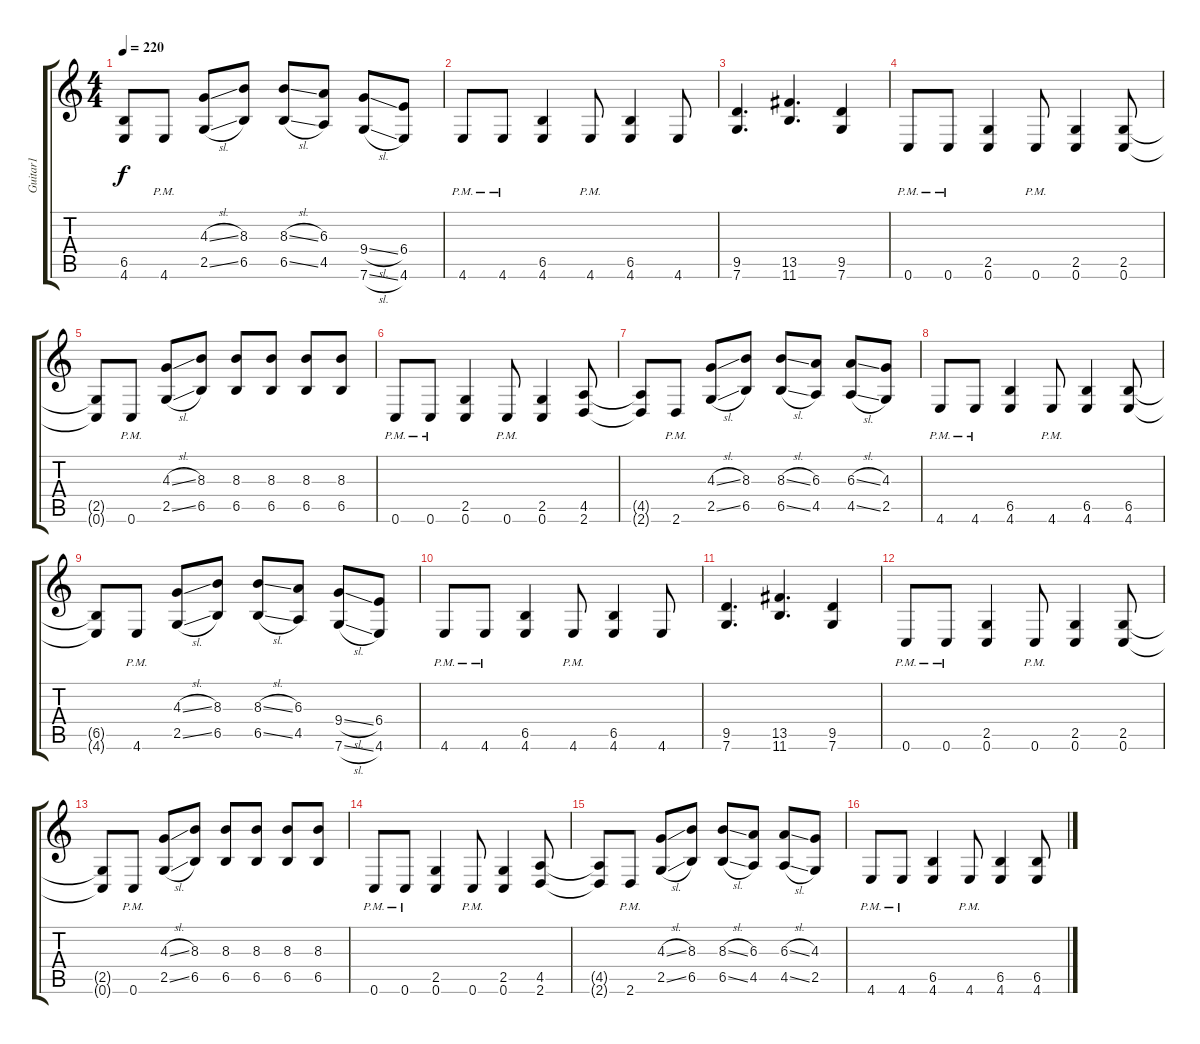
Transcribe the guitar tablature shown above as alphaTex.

\track ("Guitar1" "Guitar1") {instrument distortionguitar}
\staff {score tabs}
\tuning (C4 G3 Eb3 Bb2 F2 C2) {hide}
\ts (4 4)
\tempo 220
\clef g2
\ks c
(6.5{t} 4.6{t}).8{dy f} 4.6{pm}.8 (4.3{sl} 2.5{sl}).8 (8.3 6.5).8 (8.3{sl} 6.5{sl}).8 (6.3 4.5).8 (9.4{sl} 7.6{sl}).8 (6.4 4.6).8 |
4.6{pm}.8 4.6{pm}.8 (6.5 4.6).4 4.6{pm}.8 (6.5 4.6).4 4.6.8 |
(9.5 7.6).4{d} (13.5 11.6).4{d} (9.5 7.6).4 |
0.6{pm}.8 0.6{pm}.8 (2.5 0.6).4 0.6{pm}.8 (2.5 0.6).4 (2.5 0.6).8 |
(2.5{t} 0.6{t}).8 0.6{pm}.8 (4.3{sl} 2.5{sl}).8 (8.3 6.5).8 (8.3 6.5).8 (8.3 6.5).8 (8.3 6.5).8 (8.3 6.5).8 |
0.6{pm}.8 0.6{pm}.8 (2.5 0.6).4 0.6{pm}.8 (2.5 0.6).4 (4.5 2.6).8 |
(4.5{t} 2.6{t}).8 2.6{pm}.8 (4.3{sl} 2.5{sl}).8 (8.3 6.5).8 (8.3{sl} 6.5{sl}).8 (6.3 4.5).8 (6.3{sl} 4.5{sl}).8 (4.3 2.5).8 |
4.6{pm}.8 4.6{pm}.8 (6.5 4.6).4 4.6{pm}.8 (6.5 4.6).4 (6.5 4.6).8 |
(6.5{t} 4.6{t}).8 4.6{pm}.8 (4.3{sl} 2.5{sl}).8 (8.3 6.5).8 (8.3{sl} 6.5{sl}).8 (6.3 4.5).8 (9.4{sl} 7.6{sl}).8 (6.4 4.6).8 |
4.6{pm}.8 4.6{pm}.8 (6.5 4.6).4 4.6{pm}.8 (6.5 4.6).4 4.6.8 |
(9.5 7.6).4{d} (13.5 11.6).4{d} (9.5 7.6).4 |
0.6{pm}.8 0.6{pm}.8 (2.5 0.6).4 0.6{pm}.8 (2.5 0.6).4 (2.5 0.6).8 |
(2.5{t} 0.6{t}).8 0.6{pm}.8 (4.3{sl} 2.5{sl}).8 (8.3 6.5).8 (8.3 6.5).8 (8.3 6.5).8 (8.3 6.5).8 (8.3 6.5).8 |
0.6{pm}.8 0.6{pm}.8 (2.5 0.6).4 0.6{pm}.8 (2.5 0.6).4 (4.5 2.6).8 |
(4.5{t} 2.6{t}).8 2.6{pm}.8 (4.3{sl} 2.5{sl}).8 (8.3 6.5).8 (8.3{sl} 6.5{sl}).8 (6.3 4.5).8 (6.3{sl} 4.5{sl}).8 (4.3 2.5).8 |
4.6{pm}.8 4.6{pm}.8 (6.5 4.6).4 4.6{pm}.8 (6.5 4.6).4 (6.5 4.6).8
